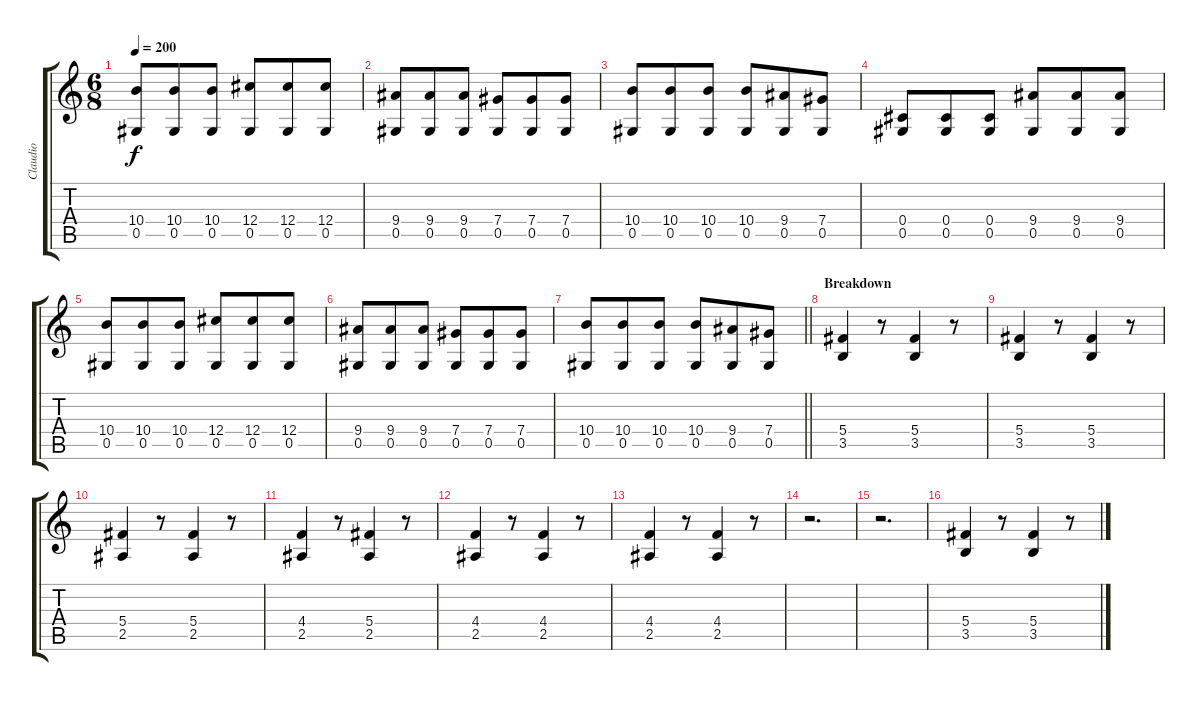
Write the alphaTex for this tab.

\track ("Claudio" "Claudio") {instrument overdrivenguitar}
\staff {score tabs}
\tuning (Eb4 Bb3 Gb3 Db3 Ab2 Eb2) {hide}
\ts (6 8)
\tempo 200
\clef g2
\ks c
(10.4 0.5).8{dy f} (10.4 0.5).8 (10.4 0.5).8 (12.4 0.5).8 (12.4 0.5).8 (12.4 0.5).8 |
(9.4 0.5).8 (9.4 0.5).8 (9.4 0.5).8 (7.4 0.5).8 (7.4 0.5).8 (7.4 0.5).8 |
(10.4 0.5).8 (10.4 0.5).8 (10.4 0.5).8 (10.4 0.5).8 (9.4 0.5).8 (7.4 0.5).8 |
(0.4 0.5).8 (0.4 0.5).8 (0.4 0.5).8 (9.4 0.5).8 (9.4 0.5).8 (9.4 0.5).8 |
(10.4 0.5).8 (10.4 0.5).8 (10.4 0.5).8 (12.4 0.5).8 (12.4 0.5).8 (12.4 0.5).8 |
(9.4 0.5).8 (9.4 0.5).8 (9.4 0.5).8 (7.4 0.5).8 (7.4 0.5).8 (7.4 0.5).8 |
\barLineRight lightlight
(10.4 0.5).8 (10.4 0.5).8 (10.4 0.5).8 (10.4 0.5).8 (9.4 0.5).8 (7.4 0.5).8 |
\section ("" "Breakdown")
(5.4 3.5).4 r.8 (5.4 3.5).4 r.8 |
(5.4 3.5).4 r.8 (5.4 3.5).4 r.8 |
(5.4 2.5).4 r.8 (5.4 2.5).4 r.8 |
(4.4 2.5).4 r.8 (5.4 2.5).4 r.8 |
(4.4 2.5).4 r.8 (4.4 2.5).4 r.8 |
(4.4 2.5).4 r.8 (4.4 2.5).4 r.8 |
r.2{d} |
r.2{d} |
(5.4 3.5).4 r.8 (5.4 3.5).4 r.8
